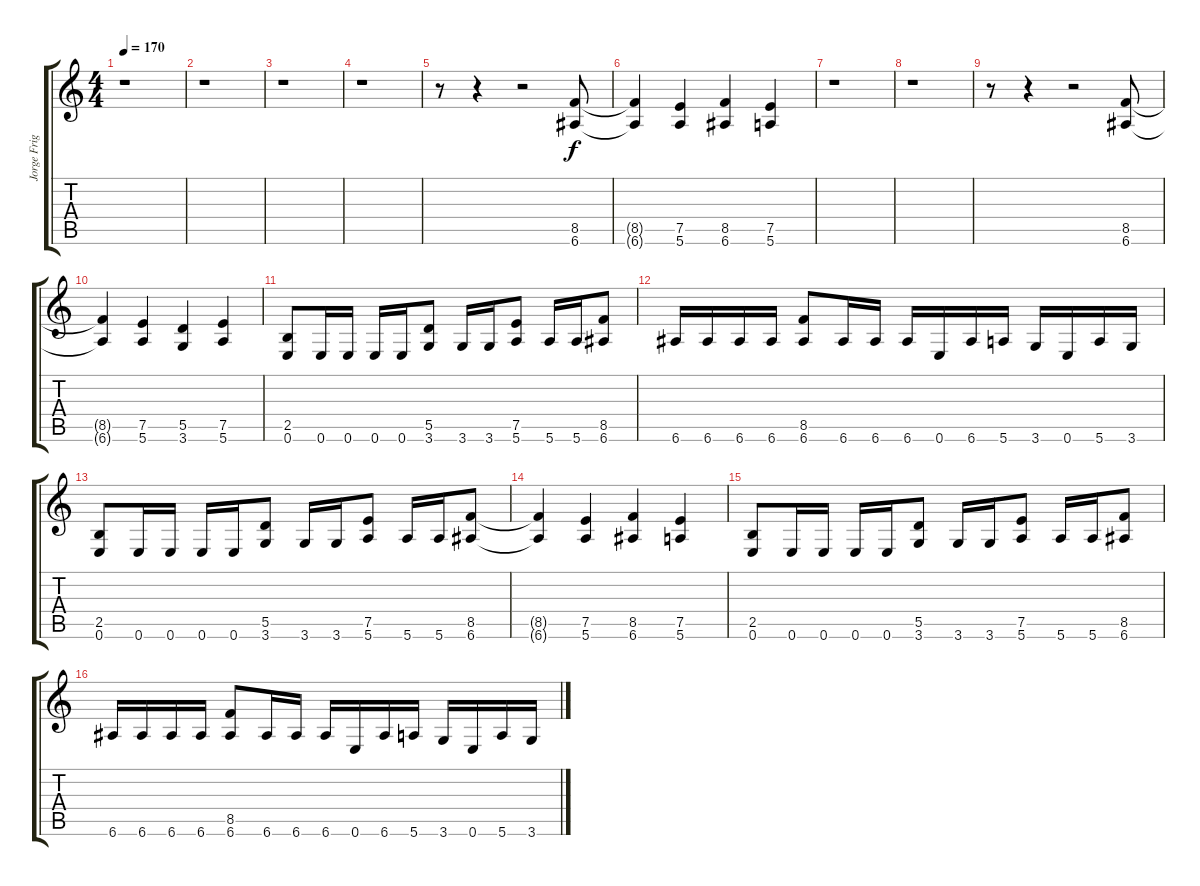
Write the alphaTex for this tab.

\track ("Jorge Frigerio Base B" "Jorge Frig") {instrument overdrivenguitar}
\staff {score tabs}
\tuning (E4 B3 G3 D3 A2 E2) {hide}
\ts (4 4)
\tempo 170
\clef g2
\ks c
r.1{dy f instrument overdrivenguitar} |
r.1 |
r.1 |
r.1 |
r.8 r.4 r.2 (8.5 6.6).8 |
(8.5{t} 6.6{t}).4 (7.5 5.6).4 (8.5 6.6).4 (7.5 5.6).4 |
r.1 |
r.1 |
r.8 r.4 r.2 (8.5 6.6).8 |
(8.5{t} 6.6{t}).4 (7.5 5.6).4 (5.5 3.6).4 (7.5 5.6).4 |
(2.5 0.6).8 0.6.16 0.6.16 0.6.16 0.6.16 (5.5 3.6).8 3.6.16 3.6.16 (7.5 5.6).8 5.6.16 5.6.16 (8.5 6.6).8 |
6.6.16 6.6.16 6.6.16 6.6.16 (8.5 6.6).8 6.6.16 6.6.16 6.6.16 0.6.16 6.6.16 5.6.16 3.6.16 0.6.16 5.6.16 3.6.16 |
(2.5 0.6).8 0.6.16 0.6.16 0.6.16 0.6.16 (5.5 3.6).8 3.6.16 3.6.16 (7.5 5.6).8 5.6.16 5.6.16 (8.5 6.6).8 |
(8.5{t} 6.6{t}).4 (7.5 5.6).4 (8.5 6.6).4 (7.5 5.6).4 |
(2.5 0.6).8 0.6.16 0.6.16 0.6.16 0.6.16 (5.5 3.6).8 3.6.16 3.6.16 (7.5 5.6).8 5.6.16 5.6.16 (8.5 6.6).8 |
6.6.16 6.6.16 6.6.16 6.6.16 (8.5 6.6).8 6.6.16 6.6.16 6.6.16 0.6.16 6.6.16 5.6.16 3.6.16 0.6.16 5.6.16 3.6.16
